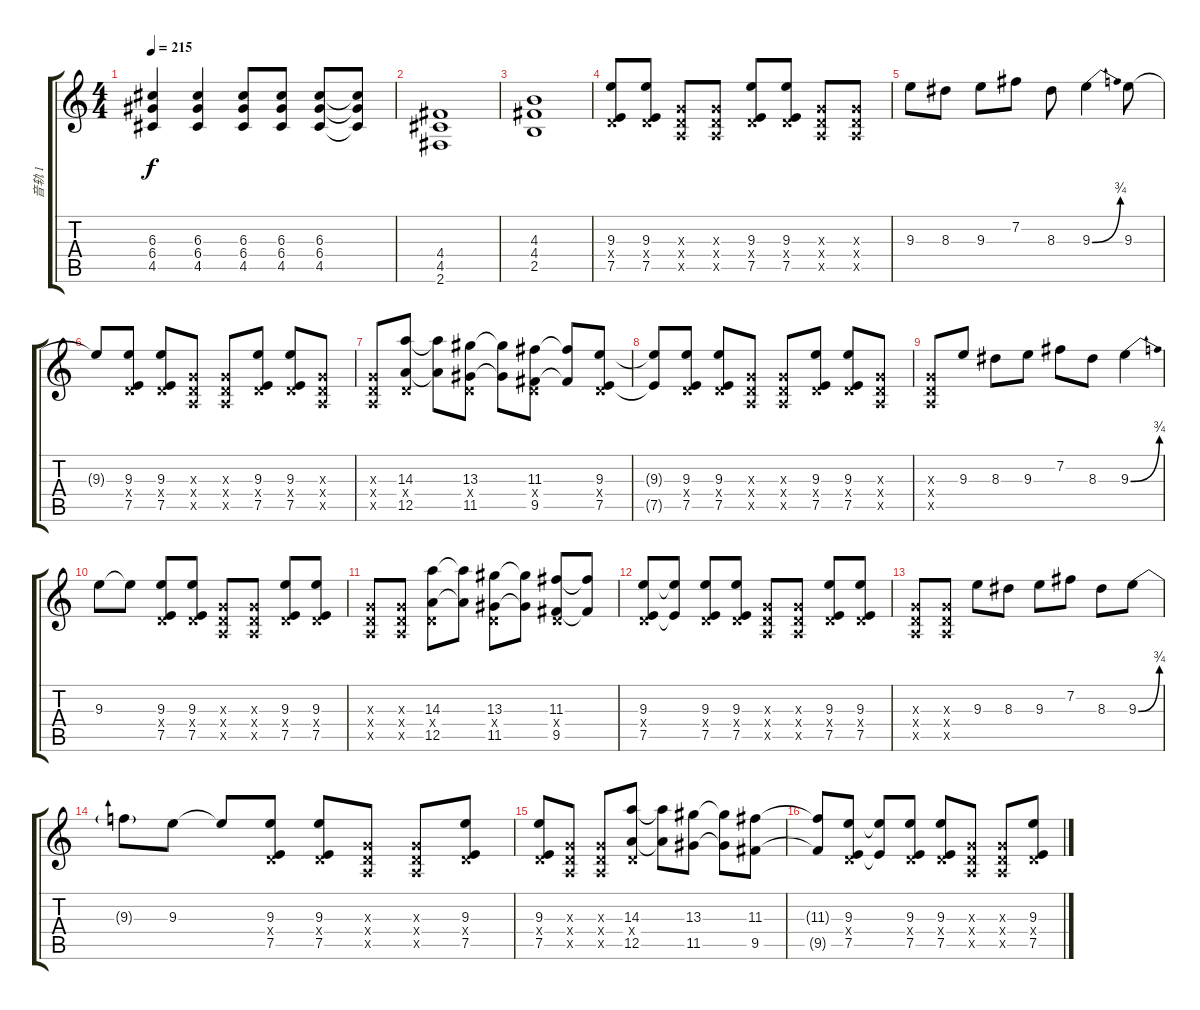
\track ("音轨 1" "音轨 1") {instrument distortionguitar}
\staff {score tabs}
\tuning (E4 B3 G3 D3 A2 E2) {hide}
\ts (4 4)
\tempo 215
\clef g2
\ks c
(6.3 6.4 4.5).4{dy f} (6.3 6.4 4.5).4 (6.3 6.4 4.5).8 (6.3 6.4 4.5).8 (6.3 6.4 4.5).8 (6.3{t} 6.4{t} 4.5{t}).8 |
(4.4 4.5 2.6).1 |
(4.3 4.4 2.5).1 |
(9.3 0.4{x} 7.5).8 (9.3 0.4{x} 7.5).8 (0.3{x} 0.4{x} 0.5{x}).8 (0.3{x} 0.4{x} 0.5{x}).8 (9.3 0.4{x} 7.5).8 (9.3 0.4{x} 7.5).8 (0.3{x} 0.4{x} 0.5{x}).8 (0.3{x} 0.4{x} 0.5{x}).8 |
9.3.8 8.3.8 9.3.8 7.2.8 8.3.8 9.3{be (bend 0 0 60 3)}.4 9.3.8 |
9.3{t}.8 (9.3 0.4{x} 7.5).8 (9.3 0.4{x} 7.5).8 (0.3{x} 0.4{x} 0.5{x}).8 (0.3{x} 0.4{x} 0.5{x}).8 (9.3 0.4{x} 7.5).8 (9.3 0.4{x} 7.5).8 (0.3{x} 0.4{x} 0.5{x}).8 |
(0.3{x} 0.4{x} 0.5{x}).8 (14.3 0.4{x} 12.5).8 (14.3{t} 12.5{t}).8 (13.3 0.4{x} 11.5).8 (13.3{t} 11.5{t}).8 (11.3 0.4{x} 9.5).8 (11.3{t} 9.5{t}).8 (9.3 0.4{x} 7.5).8 |
(9.3{t} 7.5{t}).8 (9.3 0.4{x} 7.5).8 (9.3 0.4{x} 7.5).8 (0.3{x} 0.4{x} 0.5{x}).8 (0.3{x} 0.4{x} 0.5{x}).8 (9.3 0.4{x} 7.5).8 (9.3 0.4{x} 7.5).8 (0.3{x} 0.4{x} 0.5{x}).8 |
(0.3{x} 0.4{x} 0.5{x}).8 9.3.8 8.3.8 9.3.8 7.2.8 8.3.8 9.3{be (bend 0 0 60 3)}.4 |
9.3.8 9.3{t}.8 (9.3 0.4{x} 7.5).8 (9.3 0.4{x} 7.5).8 (0.3{x} 0.4{x} 0.5{x}).8 (0.3{x} 0.4{x} 0.5{x}).8 (9.3 0.4{x} 7.5).8 (9.3 0.4{x} 7.5).8 |
(0.3{x} 0.4{x} 0.5{x}).8 (0.3{x} 0.4{x} 0.5{x}).8 (14.3 0.4{x} 12.5).8 (14.3{t} 12.5{t}).8 (13.3 0.4{x} 11.5).8 (13.3{t} 11.5{t}).8 (11.3 0.4{x} 9.5).8 (11.3{t} 9.5{t}).8 |
(9.3 0.4{x} 7.5).8 (9.3{t} 7.5{t}).8 (9.3 0.4{x} 7.5).8 (9.3 0.4{x} 7.5).8 (0.3{x} 0.4{x} 0.5{x}).8 (0.3{x} 0.4{x} 0.5{x}).8 (9.3 0.4{x} 7.5).8 (9.3 0.4{x} 7.5).8 |
(0.3{x} 0.4{x} 0.5{x}).8 (0.3{x} 0.4{x} 0.5{x}).8 9.3.8 8.3.8 9.3.8 7.2.8 8.3.8 9.3{be (bend 0 0 60 3)}.8 |
9.3{t}.8 9.3.8 9.3{t}.8 (9.3 0.4{x} 7.5).8 (9.3 0.4{x} 7.5).8 (0.3{x} 0.4{x} 0.5{x}).8 (0.3{x} 0.4{x} 0.5{x}).8 (9.3 0.4{x} 7.5).8 |
(9.3 0.4{x} 7.5).8 (0.3{x} 0.4{x} 0.5{x}).8 (0.3{x} 0.4{x} 0.5{x}).8 (14.3 0.4{x} 12.5).8 (14.3{t} 12.5{t}).8 (13.3 11.5).8 (13.3{t} 11.5{t}).8 (11.3 9.5).8 |
(11.3{t} 9.5{t}).8 (9.3 0.4{x} 7.5).8 (9.3{t} 7.5{t}).8 (9.3 0.4{x} 7.5).8 (9.3 0.4{x} 7.5).8 (0.3{x} 0.4{x} 0.5{x}).8 (0.3{x} 0.4{x} 0.5{x}).8 (9.3 0.4{x} 7.5).8
